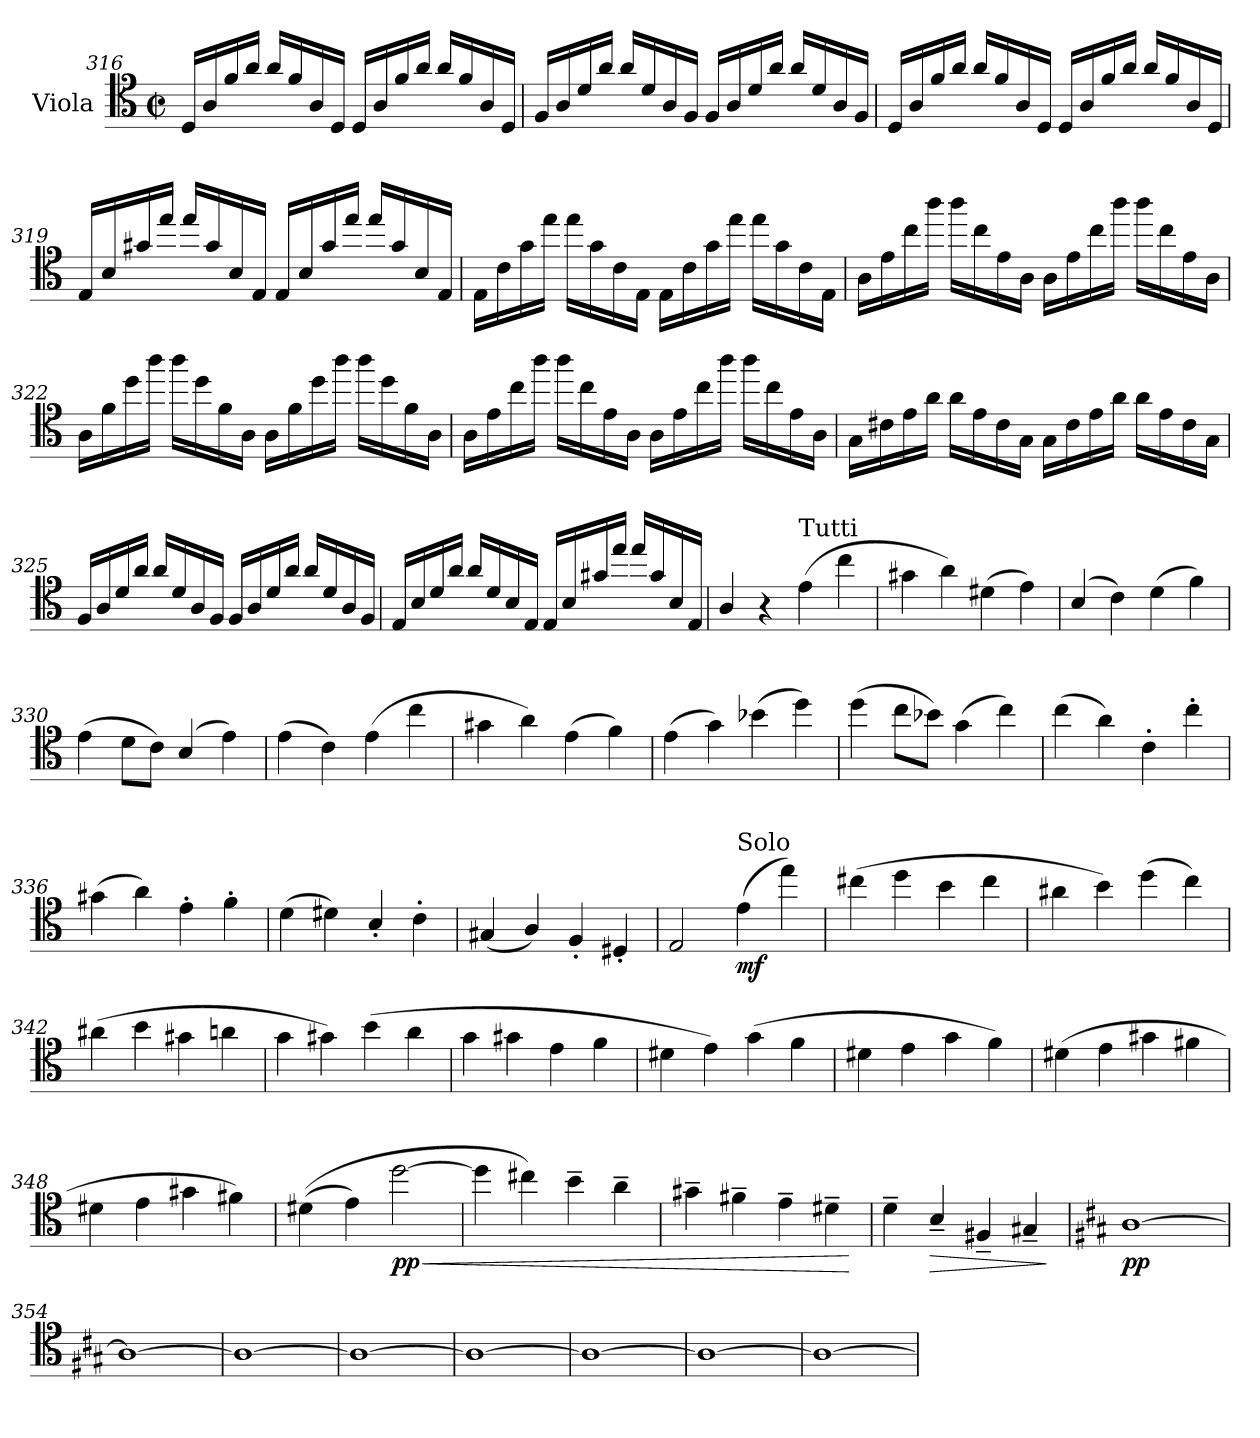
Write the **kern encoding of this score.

**kern	**dynam
*part1	*part1
*staff1	*staff1
*I"Viola	*
*I'Vla.	*
*clefC4	*
*k[]	*
*M2/2	*
*met(c|)	*
=316	=316
16D/LL	.
16A/	.
16f\	.
16a\JJ	.
16a\LL	.
16f\	.
16A/	.
16D/JJ	.
16D/LL	.
16A/	.
16f\	.
16a\JJ	.
16a\LL	.
16f\	.
16A/	.
16D/JJ	.
=317	=317
16F/LL	.
16A/	.
16d\	.
16a\JJ	.
16a\LL	.
16d\	.
16A/	.
16F/JJ	.
16F/LL	.
16A/	.
16d\	.
16a\JJ	.
16a\LL	.
16d\	.
16A/	.
16F/JJ	.
=318	=318
16D/LL	.
16A/	.
16f\	.
16a\JJ	.
16a\LL	.
16f\	.
16A/	.
16D/JJ	.
16D/LL	.
16A/	.
16f\	.
16a\JJ	.
16a\LL	.
16f\	.
16A/	.
16D/JJ	.
=319	=319
16E/LL	.
16B/	.
16g#X\	.
16ee\JJ	.
16ee\LL	.
16g#\	.
16B/	.
16E/JJ	.
16E/LL	.
16B/	.
16g#\	.
16ee\JJ	.
16ee\LL	.
16g#\	.
16B/	.
16E/JJ	.
=320	=320
16E/LL	.
16c\	.
16g\	.
16ee\JJ	.
16ee\LL	.
16g\	.
16c\	.
16E/JJ	.
16E/LL	.
16c\	.
16g\	.
16ee\JJ	.
16ee\LL	.
16g\	.
16c\	.
16E/JJ	.
=321	=321
16A/LL	.
16e\	.
16cc\	.
16aa\JJ	.
16aa\LL	.
16cc\	.
16e\	.
16A/JJ	.
16A/LL	.
16e\	.
16cc\	.
16aa\JJ	.
16aa\LL	.
16cc\	.
16e\	.
16A/JJ	.
=322	=322
16A/LL	.
16f\	.
16dd\	.
16aa\JJ	.
16aa\LL	.
16dd\	.
16f\	.
16A/JJ	.
16A/LL	.
16f\	.
16dd\	.
16aa\JJ	.
16aa\LL	.
16dd\	.
16f\	.
16A/JJ	.
=323	=323
16A/LL	.
16e\	.
16cc\	.
16aa\JJ	.
16aa\LL	.
16cc\	.
16e\	.
16A/JJ	.
16A/LL	.
16e\	.
16cc\	.
16aa\JJ	.
16aa\LL	.
16cc\	.
16e\	.
16A/JJ	.
=324	=324
16G/LL	.
16c#X\	.
16e\	.
16a\JJ	.
16a\LL	.
16e\	.
16c#\	.
16G/JJ	.
16G/LL	.
16c#\	.
16e\	.
16a\JJ	.
16a\LL	.
16e\	.
16c#\	.
16G/JJ	.
=325	=325
16F/LL	.
16A/	.
16d\	.
16a\JJ	.
16a\LL	.
16d\	.
16A/	.
16F/JJ	.
16F/LL	.
16A/	.
16d\	.
16a\JJ	.
16a\LL	.
16d\	.
16A/	.
16F/JJ	.
=326	=326
16E/LL	.
16B/	.
16d\	.
16a\JJ	.
16a\LL	.
16d\	.
16B/	.
16E/JJ	.
16E/LL	.
16B/	.
16g#X\	.
16ee\JJ	.
16ee\LL	.
16g#\	.
16B/	.
16E/JJ	.
=327	=327
4A/	.
4r	.
*MM236	*
!LO:TX:a:t=Tutti	!
(>4e!\	.
4cc!\	.
=328	=328
4g#X!\	.
4a!\)	.
(>4d#X!\	.
4e!\)	.
=329	=329
(<4B!/	.
4c!\)	.
(>4d!\	.
4f!\)	.
=330	=330
(>4e!\	.
8d!\L	.
8c!\J)	.
(>4B!/	.
4e!\)	.
=331	=331
(>4e!\	.
4c!\)	.
(>4e!\	.
4cc!\	.
=332	=332
4g#X!\	.
4a!\)	.
(>4e!\	.
4f!\)	.
=333	=333
(>4e!\	.
4g!\)	.
(>4b-X!\	.
4dd!\)	.
=334	=334
(>4dd!\	.
8cc!\L	.
8b-X!\J)	.
(>4g!\	.
4cc!\)	.
=335	=335
(>4cc!\	.
4a!\)	.
4c'!\	.
4cc'!\	.
=336	=336
(>4g#X!\	.
4a!\)	.
4e'!\	.
4f'!\	.
=337	=337
(<4d!\	.
4d#X!\)	.
4B'!/	.
4c'!\	.
=338	=338
(<4G#X!/	.
4A!/)	.
4F'!/	.
4D#X'!/	.
=339	=339
2E!/	.
!LO:TX:a:t=Solo	!
!	!LO:DY:b
(>4e\	mf
4ee\)	.
=340	=340
(>4cc#X\	.
4dd\	.
4b\	.
4cc#\	.
=341	=341
4a#X\	.
4b\)	.
(>4dd\	.
4cc\)	.
=342	=342
(>4a#X\	.
4b\	.
4g#X\	.
4an\	.
=343	=343
4g\	.
4g#X\)	.
(>4b\	.
4a\	.
=344	=344
4g\	.
4g#X\	.
4e\	.
4f\	.
=345	=345
4d#X\	.
4e\)	.
(>4g\	.
4f\	.
=346	=346
4d#X\	.
4e\	.
4g\	.
4f\)	.
=347	=347
*MM180	*
(>4d#X\	.
4e\	.
4g#X\	.
4f#X\	.
=348	=348
*MM160	*
4d#X\	.
4e\	.
4g#X\	.
*MM116	*
4f#X\)	.
=349	=349
(>(>4d#X\	.
4e\)	.
*MM124	*
!	!LO:HP:b
!	!LO:DY:n=1:b
[2dd\	< pp
=350	=350
4dd\]	.
4cc#X\)	.
4b~\	.
4a~\	.
=351	=351
4g#X~\	.
4f#X~\	.
4e~\	.
4d#X~\	.
.	[
=352	=352
4d~\	.
!	!LO:HP:b
4B~/	>
4F#X~/	.
4G#X~/	.
.	]
=353	=353
*k[f#c#g#]	*
!	!LO:DY:b
[1A	pp
=354	=354
1A_	.
=355	=355
1A_	.
=356	=356
1A_	.
=357	=357
1A_	.
=358	=358
1A_	.
=359	=359
1A_	.
=360	=360
1A_	.
=	=
*-	*-
